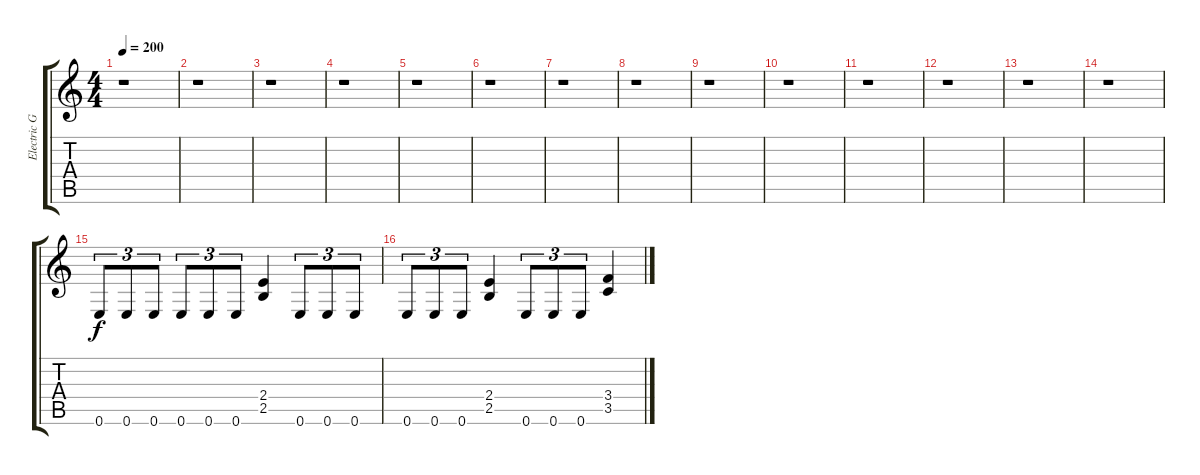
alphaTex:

\track ("Electric Guitar (Riff A)" "Electric G") {instrument electricguitarclean}
\staff {score tabs}
\tuning (E4 B3 G3 D3 A2 E2) {hide}
\ts (4 4)
\tempo 200
\clef g2
\ks c
r.1{dy f} |
r.1 |
r.1 |
r.1 |
r.1 |
r.1 |
r.1 |
r.1 |
r.1 |
r.1 |
r.1 |
r.1 |
r.1 |
r.1 |
0.6.8{tu (3 2)} 0.6.8{tu (3 2)} 0.6.8{tu (3 2)} 0.6.8{tu (3 2)} 0.6.8{tu (3 2)} 0.6.8{tu (3 2)} (2.4 2.5).4 0.6.8{tu (3 2)} 0.6.8{tu (3 2)} 0.6.8{tu (3 2)} |
0.6.8{tu (3 2)} 0.6.8{tu (3 2)} 0.6.8{tu (3 2)} (2.4 2.5).4 0.6.8{tu (3 2)} 0.6.8{tu (3 2)} 0.6.8{tu (3 2)} (3.4 3.5).4
